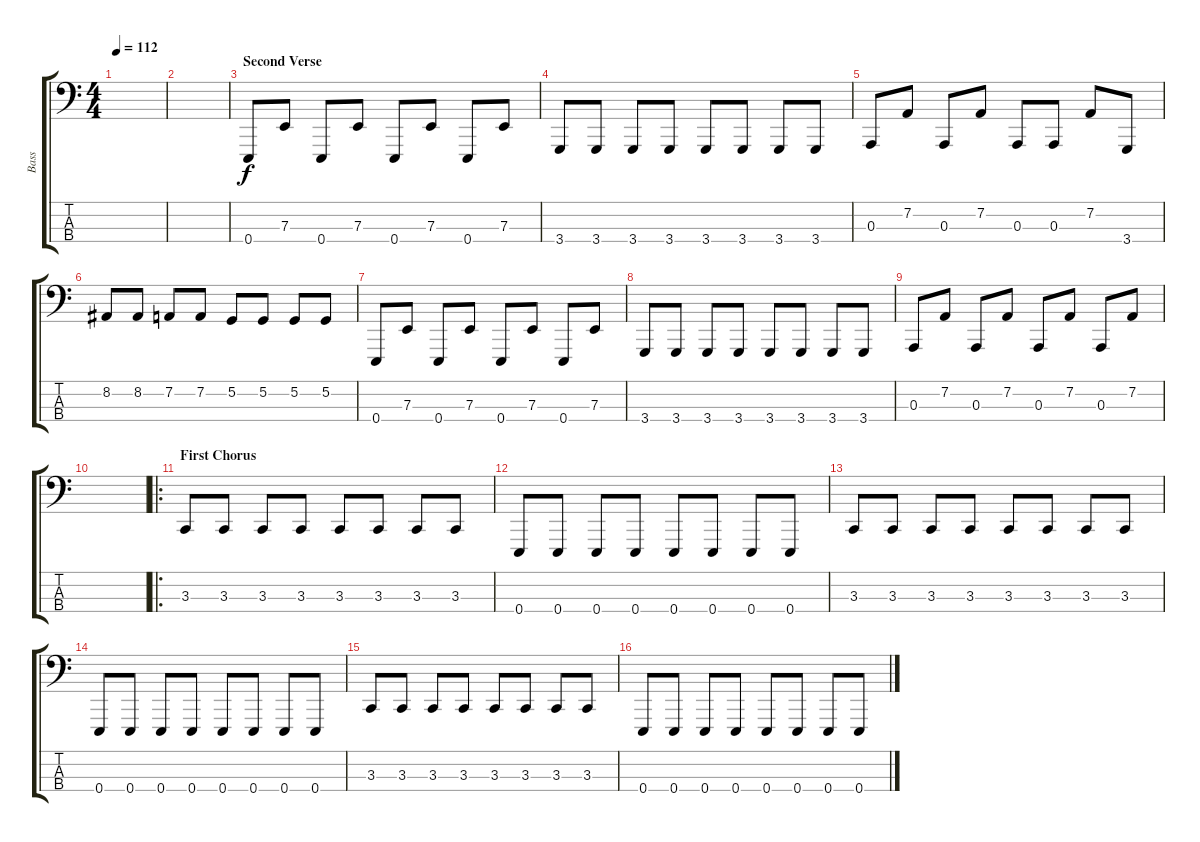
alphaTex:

\track ("Bass" "Bass") {instrument lead8bassandlead}
\staff {score tabs}
\tuning (G2 D2 A1 E1) {hide}
\ts (4 4)
\tempo 112
\clef f4
\ks c
|
|
\section ("" "Second Verse")
0.4.8 7.3.8 0.4.8 7.3.8 0.4.8 7.3.8 0.4.8 7.3.8 |
3.4.8 3.4.8 3.4.8 3.4.8 3.4.8 3.4.8 3.4.8 3.4.8 |
0.3.8 7.2.8 0.3.8 7.2.8 0.3.8 0.3.8 7.2.8 3.4.8 |
8.2.8 8.2.8 7.2.8 7.2.8 5.2.8 5.2.8 5.2.8 5.2.8 |
0.4.8 7.3.8 0.4.8 7.3.8 0.4.8 7.3.8 0.4.8 7.3.8 |
3.4.8 3.4.8 3.4.8 3.4.8 3.4.8 3.4.8 3.4.8 3.4.8 |
0.3.8 7.2.8 0.3.8 7.2.8 0.3.8 7.2.8 0.3.8 7.2.8 |
|
\ro
\section ("" "First Chorus")
3.3.8 3.3.8 3.3.8 3.3.8 3.3.8 3.3.8 3.3.8 3.3.8 |
0.4.8 0.4.8 0.4.8 0.4.8 0.4.8 0.4.8 0.4.8 0.4.8 |
3.3.8 3.3.8 3.3.8 3.3.8 3.3.8 3.3.8 3.3.8 3.3.8 |
0.4.8 0.4.8 0.4.8 0.4.8 0.4.8 0.4.8 0.4.8 0.4.8 |
3.3.8 3.3.8 3.3.8 3.3.8 3.3.8 3.3.8 3.3.8 3.3.8 |
0.4.8 0.4.8 0.4.8 0.4.8 0.4.8 0.4.8 0.4.8 0.4.8
